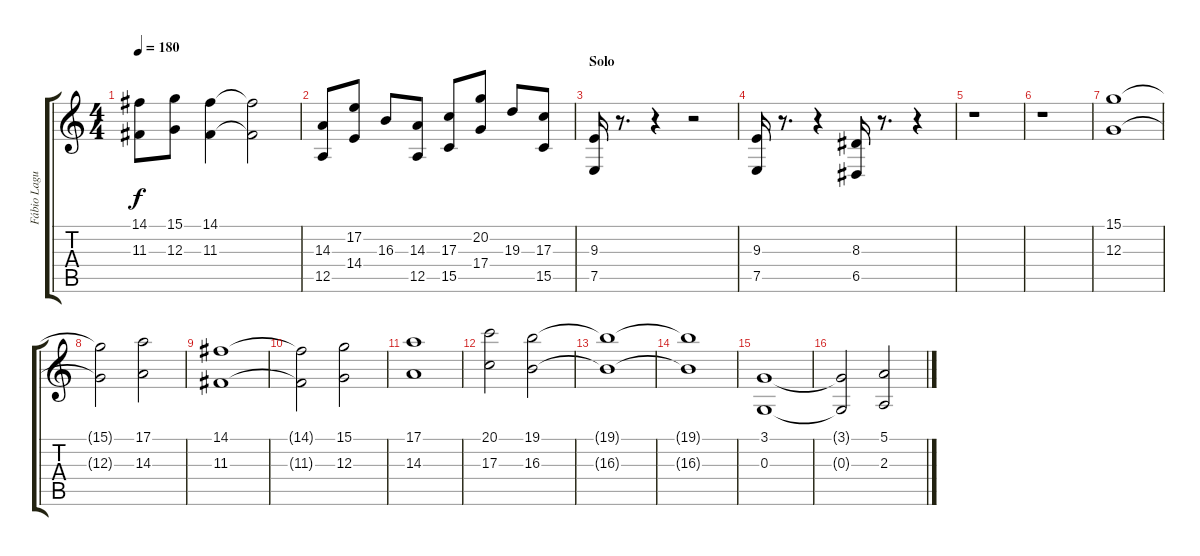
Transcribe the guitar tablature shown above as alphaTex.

\track ("Fábio Laguna" "Fábio Lagu") {instrument stringensemble1}
\staff {score tabs}
\tuning (E4 B3 G3 D3 A2 E2) {hide}
\ts (4 4)
\tempo 180
\clef g2
\ks c
(14.1 11.3).8{dy f} (15.1 12.3).8 (14.1 11.3).4 (14.1{t} 11.3{t}).2 |
(14.3 12.5).8 (17.2 14.4).8 16.3.8 (14.3 12.5).8 (17.3 15.5).8 (20.2 17.4).8 19.3.8 (17.3 15.5).8 |
\section ("" "Solo")
(9.3 7.5).16{volume 9 instrument churchorgan} r.8{d} r.4 r.2 |
(9.3 7.5).16 r.8{d} r.4 (8.3 6.5).16 r.8{d} r.4 |
r.1 |
r.1 |
(15.1 12.3).1{volume 9 instrument stringensemble1} |
(15.1{t} 12.3{t}).2 (17.1 14.3).2 |
(14.1 11.3).1 |
(14.1{t} 11.3{t}).2 (15.1 12.3).2 |
(17.1 14.3).1 |
(20.1 17.3).2 (19.1 16.3).2 |
(19.1{t} 16.3{t}).1 |
(19.1{t} 16.3{t}).1 |
(3.1 0.3).1 |
(3.1{t} 0.3{t}).2 (5.1 2.3).2
